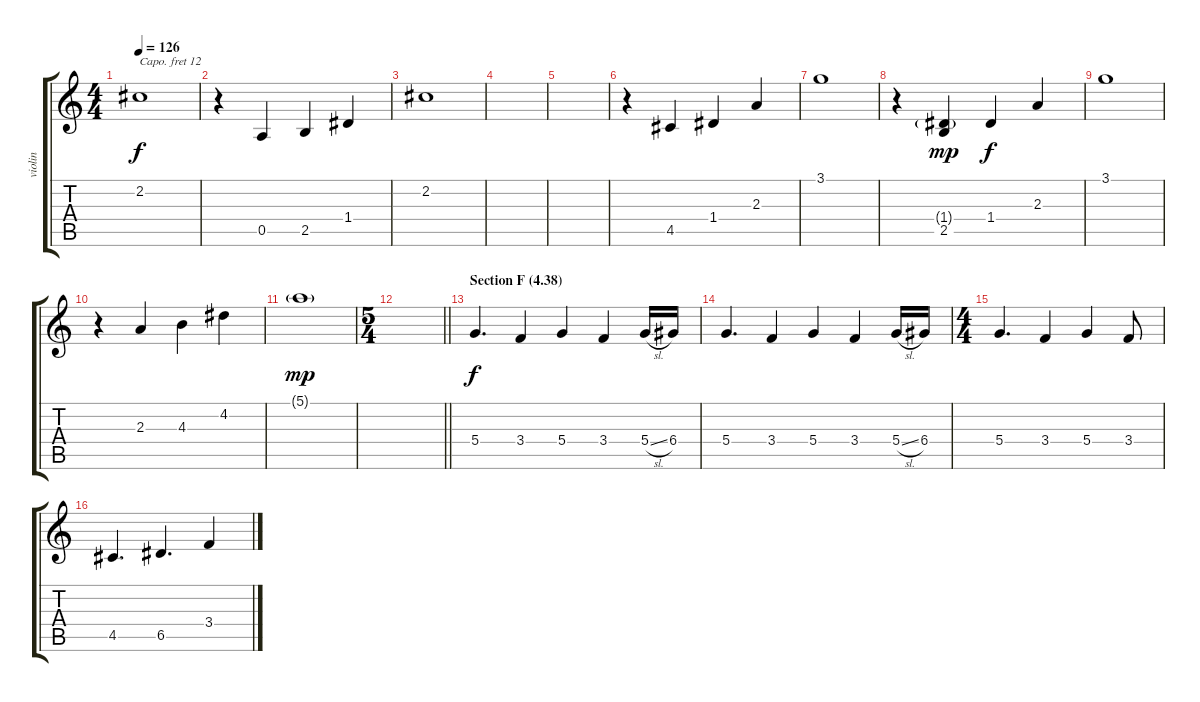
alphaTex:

\track ("violin" "violin") {instrument violin}
\staff {score tabs}
\capo 12
\tuning (E4 B3 G3 D3 A2 E2) {hide}
\ts (4 4)
\tempo 126
\clef g2
\ks c
2.2.1{dy f} |
r.4 0.5.4 2.5.4 1.4.4 |
2.2.1 |
|
|
r.4 4.5.4 1.4.4 2.3.4 |
3.1.1 |
r.4 (1.4{g} 2.5).4{dy mp} 1.4.4{dy f} 2.3.4 |
3.1.1 |
r.4 2.3.4 4.3.4 4.2.4 |
5.1{g}.1{dy mp} |
\ts (5 4)
\barLineRight lightlight
|
\section ("" "Section F (4.38)")
5.4.4{d dy f} 3.4.4 5.4.4 3.4.4 5.4{sl}.16 6.4.16 |
5.4.4{d} 3.4.4 5.4.4 3.4.4 5.4{sl}.16 6.4.16 |
\ts (4 4)
5.4.4{d} 3.4.4 5.4.4 3.4.8 |
4.5.4{d} 6.5.4{d} 3.4.4
